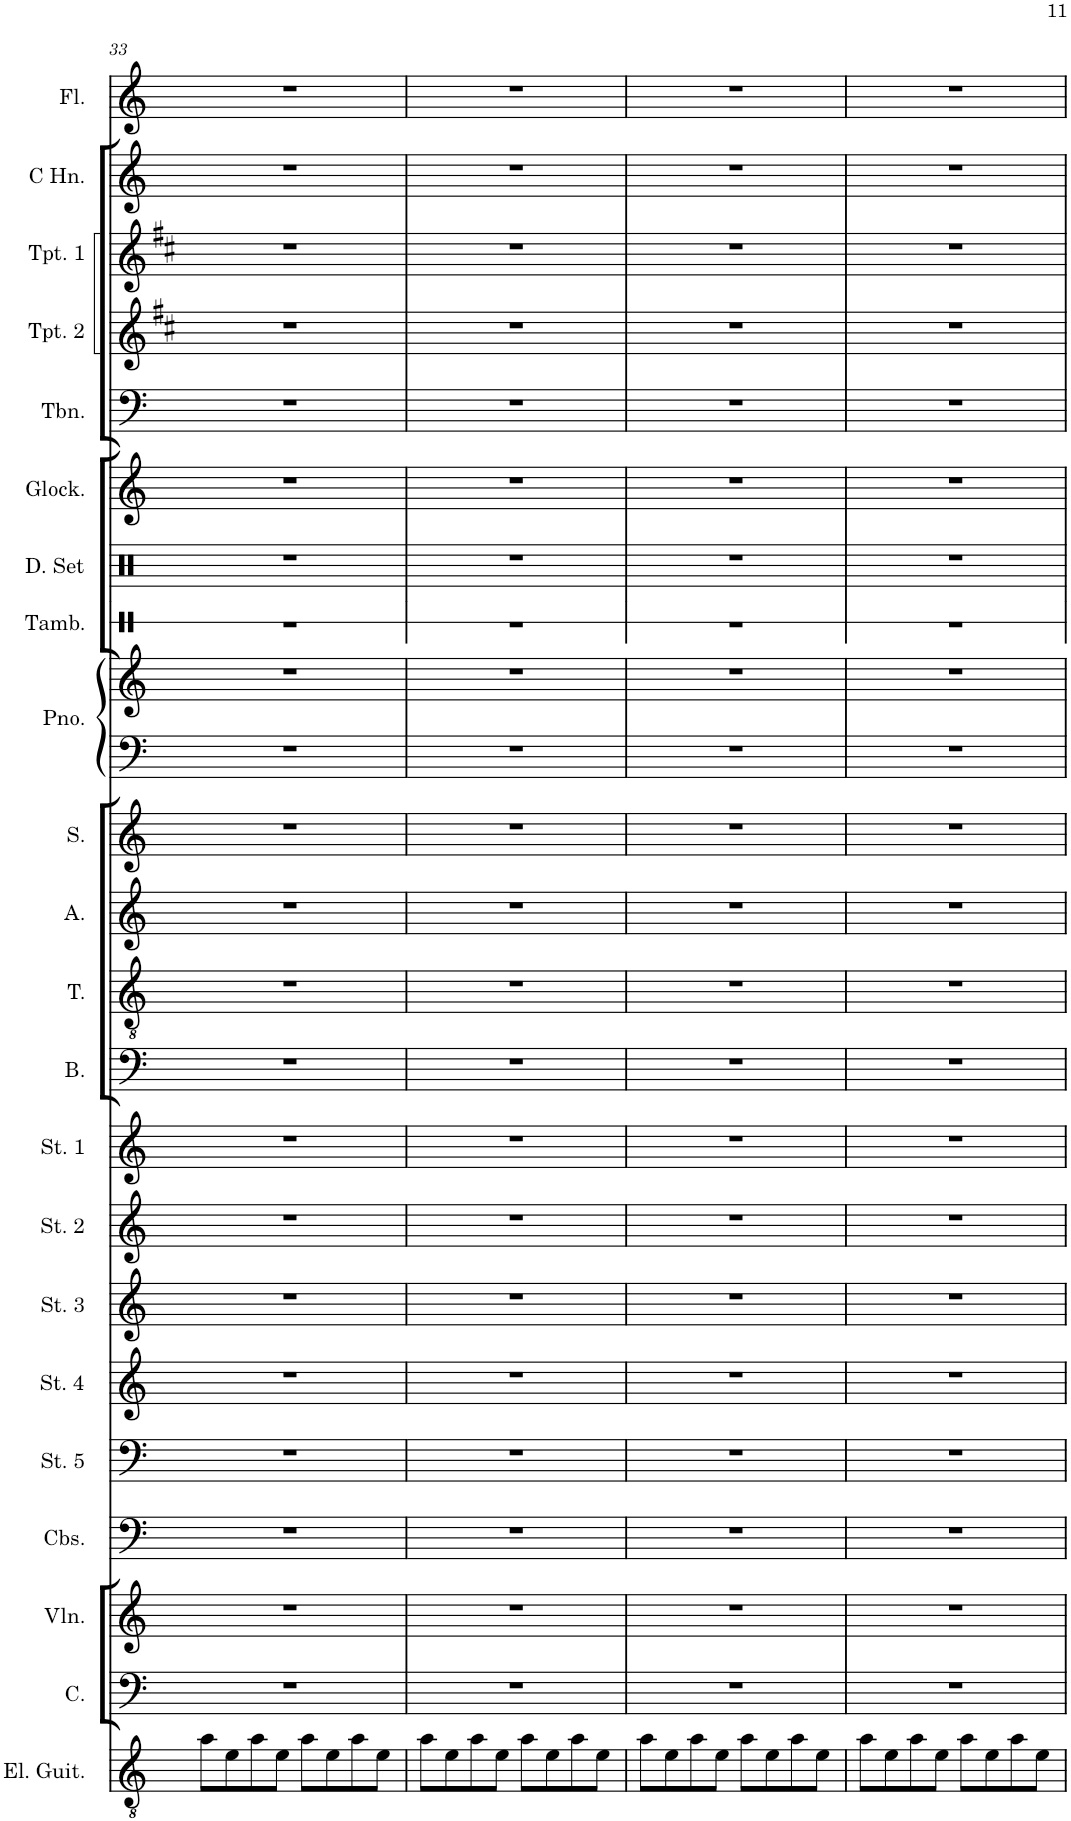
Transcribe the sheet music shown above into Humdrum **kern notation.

**kern	**kern	**kern	**kern	**kern	**kern	**kern	**kern	**kern	**kern	**kern	**kern	**kern	**kern	**kern	**kern	**kern	**kern	**kern	**kern	**kern	**kern	**kern
*part22	*part21	*part20	*part19	*part18	*part17	*part16	*part15	*part14	*part13	*part12	*part11	*part10	*part9	*part9	*part8	*part7	*part6	*part5	*part4	*part3	*part2	*part1
*staff23	*staff22	*staff21	*staff20	*staff19	*staff18	*staff17	*staff16	*staff15	*staff14	*staff13	*staff12	*staff11	*staff10	*staff9	*staff8	*staff7	*staff6	*staff5	*staff4	*staff3	*staff2	*staff1
*I"Electric Guitar	*I"Cello	*I"Violin	*I"Contrabasses	*I"Strings 5	*I"Strings 4	*I"Strings 3	*I"Strings 2	*I"Strings 1	*I"Bass	*I"Tenor	*I"Alto	*I"Soprano	*I"Piano	*	*I"Tambourine	*I"Drumset	*I"Glockenspiel	*I"Trombone	*I"Trumpet 2	*I"Trumpet 1	*I"Horn in C	*I"Flute
*I'El. Guit.	*I'C.	*I'Vln.	*I'Cbs.	*I'St. 5	*I'St. 4	*I'St. 3	*I'St. 2	*I'St. 1	*I'B.	*I'T.	*I'A.	*I'S.	*I'Pno.	*	*I'Tamb.	*I'D. Set	*I'Glock.	*I'Tbn.	*I'Tpt. 2	*I'Tpt. 1	*	*I'Fl.
!!LO:PB:g=z
*clefGv2	*clefF4	*clefG2	*clefF4	*clefF4	*clefG2	*clefG2	*clefG2	*clefG2	*clefF4	*clefGv2	*clefG2	*clefG2	*clefF4	*clefG2	*clefX	*clefX	*clefG2	*clefF4	*clefG2	*clefG2	*clefG2	*clefG2
*	*	*	*Trd7c12	*	*	*	*	*	*	*	*	*	*	*	*	*	*Trd-14c-24	*	*Trd1c2	*Trd1c2	*Trd7c12	*
*k[]	*k[]	*k[]	*k[]	*k[]	*k[]	*k[]	*k[]	*k[]	*k[]	*k[]	*k[]	*k[]	*k[]	*k[]	*k[]	*k[]	*k[]	*k[]	*k[f#c#]	*k[f#c#]	*k[]	*k[]
*M4/4	*M4/4	*M4/4	*M4/4	*M4/4	*M4/4	*M4/4	*M4/4	*M4/4	*M4/4	*M4/4	*M4/4	*M4/4	*M4/4	*M4/4	*M4/4	*M4/4	*M4/4	*M4/4	*M4/4	*M4/4	*M4/4	*M4/4
=33	=33	=33	=33	=33	=33	=33	=33	=33	=33	=33	=33	=33	=33	=33	=33	=33	=33	=33	=33	=33	=33	=33
8a\L	1r	1r	1r	1r	1r	1r	1r	1r	1r	1r	1r	1r	1r	1r	1r	1r	1r	1r	1r	1r	1r	1r
8e\	.	.	.	.	.	.	.	.	.	.	.	.	.	.	.	.	.	.	.	.	.	.
8a\	.	.	.	.	.	.	.	.	.	.	.	.	.	.	.	.	.	.	.	.	.	.
8e\J	.	.	.	.	.	.	.	.	.	.	.	.	.	.	.	.	.	.	.	.	.	.
8a\L	.	.	.	.	.	.	.	.	.	.	.	.	.	.	.	.	.	.	.	.	.	.
8e\	.	.	.	.	.	.	.	.	.	.	.	.	.	.	.	.	.	.	.	.	.	.
8a\	.	.	.	.	.	.	.	.	.	.	.	.	.	.	.	.	.	.	.	.	.	.
8e\J	.	.	.	.	.	.	.	.	.	.	.	.	.	.	.	.	.	.	.	.	.	.
=34	=34	=34	=34	=34	=34	=34	=34	=34	=34	=34	=34	=34	=34	=34	=34	=34	=34	=34	=34	=34	=34	=34
8a\L	1r	1r	1r	1r	1r	1r	1r	1r	1r	1r	1r	1r	1r	1r	1r	1r	1r	1r	1r	1r	1r	1r
8e\	.	.	.	.	.	.	.	.	.	.	.	.	.	.	.	.	.	.	.	.	.	.
8a\	.	.	.	.	.	.	.	.	.	.	.	.	.	.	.	.	.	.	.	.	.	.
8e\J	.	.	.	.	.	.	.	.	.	.	.	.	.	.	.	.	.	.	.	.	.	.
8a\L	.	.	.	.	.	.	.	.	.	.	.	.	.	.	.	.	.	.	.	.	.	.
8e\	.	.	.	.	.	.	.	.	.	.	.	.	.	.	.	.	.	.	.	.	.	.
8a\	.	.	.	.	.	.	.	.	.	.	.	.	.	.	.	.	.	.	.	.	.	.
8e\J	.	.	.	.	.	.	.	.	.	.	.	.	.	.	.	.	.	.	.	.	.	.
=35	=35	=35	=35	=35	=35	=35	=35	=35	=35	=35	=35	=35	=35	=35	=35	=35	=35	=35	=35	=35	=35	=35
8a\L	1r	1r	1r	1r	1r	1r	1r	1r	1r	1r	1r	1r	1r	1r	1r	1r	1r	1r	1r	1r	1r	1r
8e\	.	.	.	.	.	.	.	.	.	.	.	.	.	.	.	.	.	.	.	.	.	.
8a\	.	.	.	.	.	.	.	.	.	.	.	.	.	.	.	.	.	.	.	.	.	.
8e\J	.	.	.	.	.	.	.	.	.	.	.	.	.	.	.	.	.	.	.	.	.	.
8a\L	.	.	.	.	.	.	.	.	.	.	.	.	.	.	.	.	.	.	.	.	.	.
8e\	.	.	.	.	.	.	.	.	.	.	.	.	.	.	.	.	.	.	.	.	.	.
8a\	.	.	.	.	.	.	.	.	.	.	.	.	.	.	.	.	.	.	.	.	.	.
8e\J	.	.	.	.	.	.	.	.	.	.	.	.	.	.	.	.	.	.	.	.	.	.
=36	=36	=36	=36	=36	=36	=36	=36	=36	=36	=36	=36	=36	=36	=36	=36	=36	=36	=36	=36	=36	=36	=36
8a\L	1r	1r	1r	1r	1r	1r	1r	1r	1r	1r	1r	1r	1r	1r	1r	1r	1r	1r	1r	1r	1r	1r
8e\	.	.	.	.	.	.	.	.	.	.	.	.	.	.	.	.	.	.	.	.	.	.
8a\	.	.	.	.	.	.	.	.	.	.	.	.	.	.	.	.	.	.	.	.	.	.
8e\J	.	.	.	.	.	.	.	.	.	.	.	.	.	.	.	.	.	.	.	.	.	.
8a\L	.	.	.	.	.	.	.	.	.	.	.	.	.	.	.	.	.	.	.	.	.	.
8e\	.	.	.	.	.	.	.	.	.	.	.	.	.	.	.	.	.	.	.	.	.	.
8a\	.	.	.	.	.	.	.	.	.	.	.	.	.	.	.	.	.	.	.	.	.	.
8e\J	.	.	.	.	.	.	.	.	.	.	.	.	.	.	.	.	.	.	.	.	.	.
=	=	=	=	=	=	=	=	=	=	=	=	=	=	=	=	=	=	=	=	=	=	=
*-	*-	*-	*-	*-	*-	*-	*-	*-	*-	*-	*-	*-	*-	*-	*-	*-	*-	*-	*-	*-	*-	*-
